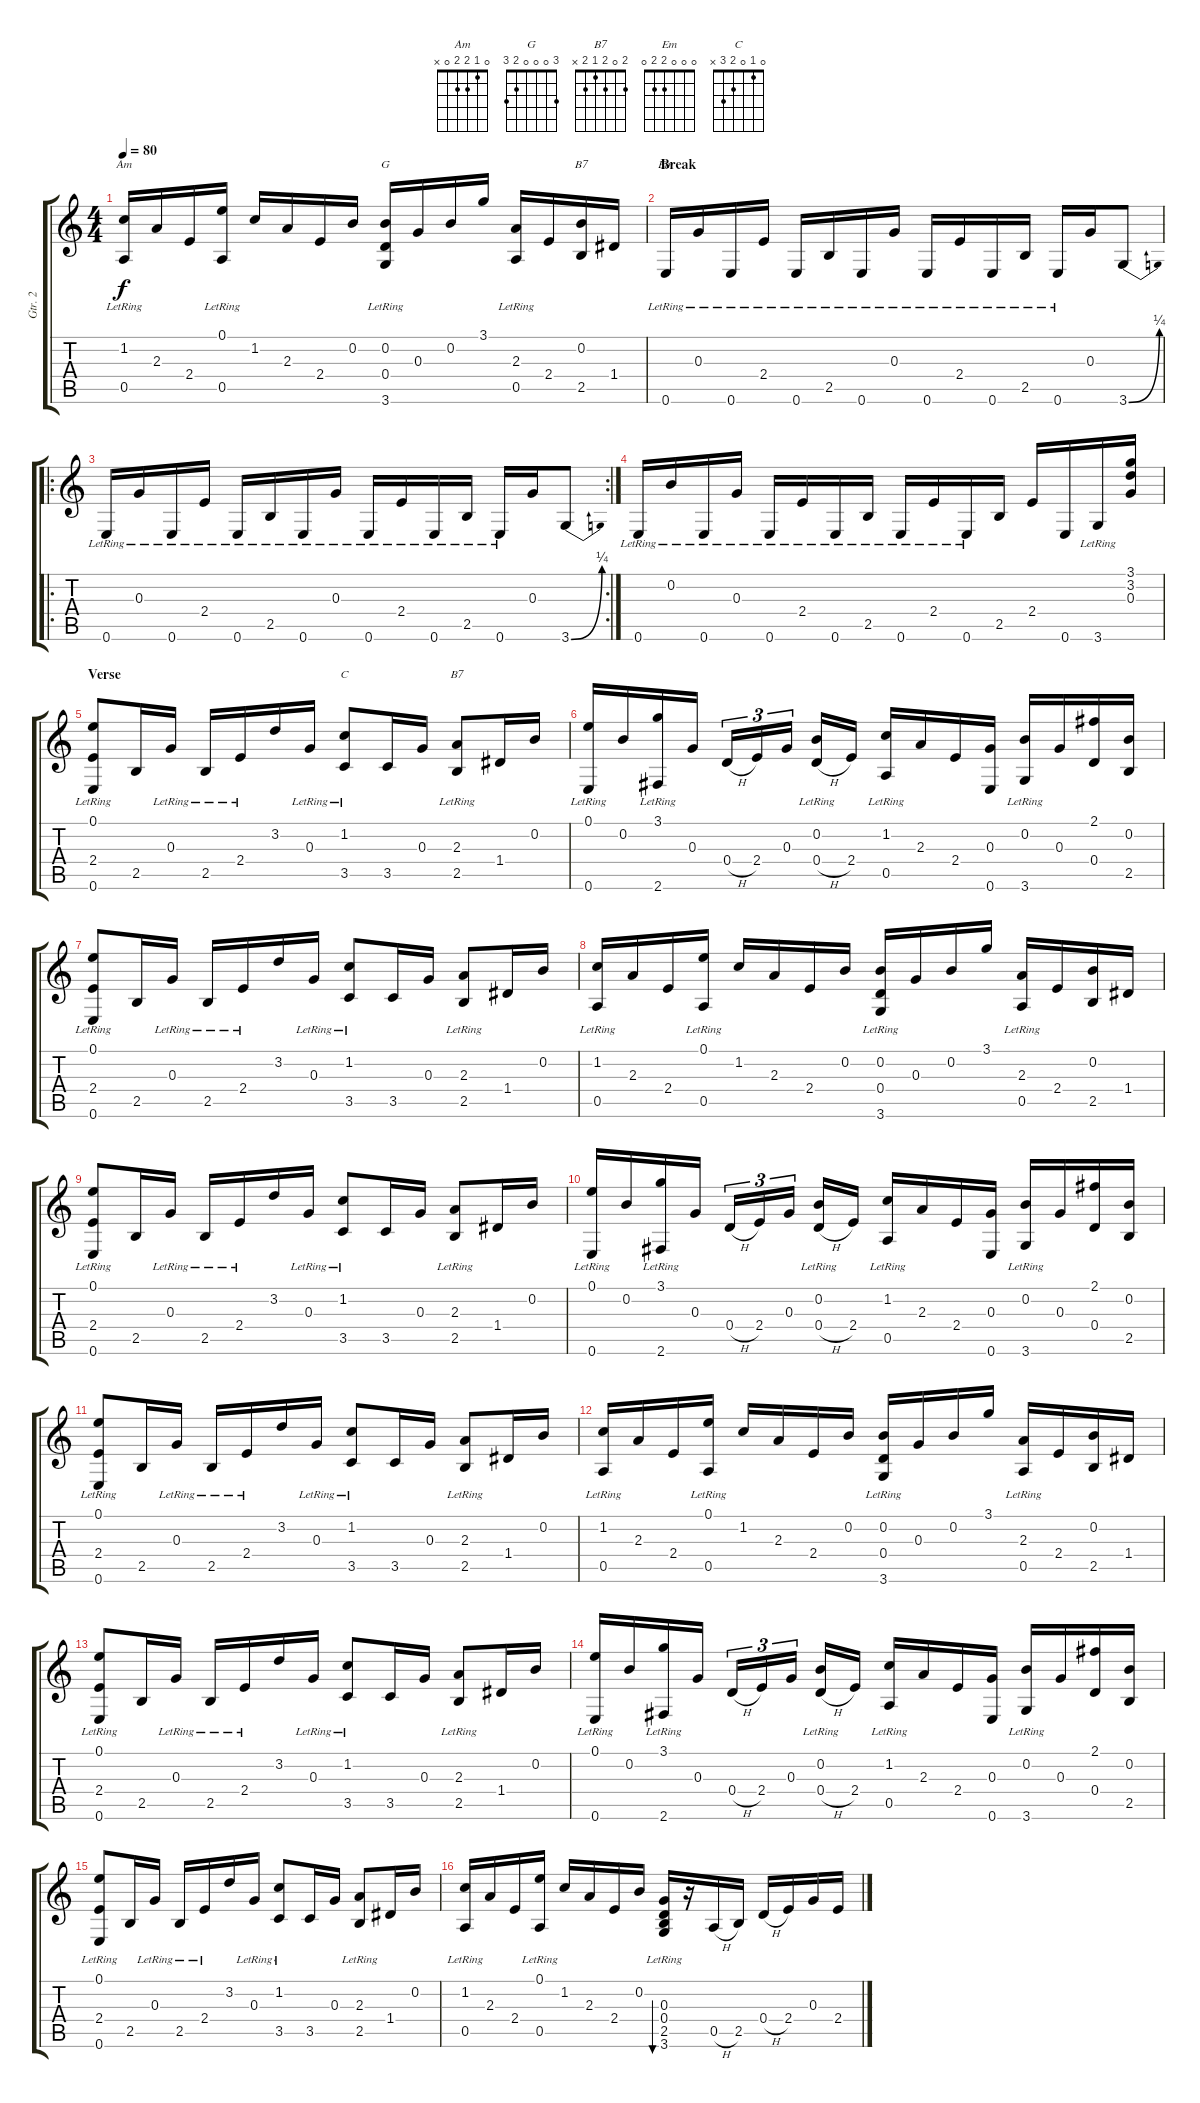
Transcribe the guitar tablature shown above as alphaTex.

\track ("Gtr. 2" "Gtr. 2") {instrument acousticguitarsteel}
\staff {score tabs}
\tuning (E4 B3 G3 D3 A2 E2) {hide}
\chord ("Am" 0 1 2 2 0 x)
\chord ("G" 3 0 0 0 2 3)
\chord ("B7" 2 0 2 1 0 2)
\chord ("Em" 0 0 0 2 2 0)
\chord ("C" 0 1 0 2 3 x)
\chord ("B7" 2 0 2 1 2 x)
\ts (4 4)
\tempo 80
\clef g2
\ks c
(1.2{lr} 0.5{lr}).16{ch "Am" dy f} 2.3.16 2.4.16 (0.1 0.5{lr}).16 1.2.16 2.3.16 2.4.16 0.2.16 (0.2 0.4{lr} 3.6{lr}).16{ch "G"} 0.3.16 0.2.16 3.1.16 (2.3 0.5{lr}).16 2.4.16 (0.2 2.5).16{ch "B7"} 1.4.16 |
\section ("" "Break")
0.6{lr}.16{ch "Em"} 0.3{lr}.16 0.6{lr}.16 2.4{lr}.16 0.6{lr}.16 2.5{lr}.16 0.6{lr}.16 0.3{lr}.16 0.6{lr}.16 2.4{lr}.16 0.6{lr}.16 2.5{lr}.16 0.6{lr}.16 0.3.16 3.6{be (bend 0 0 60 1)}.8 |
\ro
\rc 2
0.6{lr}.16 0.3{lr}.16 0.6{lr}.16 2.4{lr}.16 0.6{lr}.16 2.5{lr}.16 0.6{lr}.16 0.3{lr}.16 0.6{lr}.16 2.4{lr}.16 0.6{lr}.16 2.5{lr}.16 0.6{lr}.16 0.3.16 3.6{be (bend 0 0 60 1)}.8 |
0.6{lr}.16 0.2{lr}.16 0.6{lr}.16 0.3{lr}.16 0.6{lr}.16 2.4{lr}.16 0.6{lr}.16 2.5{lr}.16 0.6{lr}.16 2.4{lr}.16 0.6{lr}.16 2.5.16 2.4.16 0.6.16 3.6{lr}.16 (3.1 3.2 0.3).16 |
\section ("" "Verse")
(0.1{lr} 2.4 0.6{lr}).8 2.5.16 0.3{lr}.16 2.5{lr}.16 2.4{lr}.16 3.2.16 0.3{lr}.16 (1.2{lr} 3.5).8{ch "C"} 3.5.16 0.3.16 (2.3{lr} 2.5{lr}).8{ch "B7"} 1.4.16 0.2.16 |
(0.1 0.6{lr}).16 0.2.16 (3.1 2.6{lr}).16 0.3.16 0.4{h}.16{tu (3 2)} 2.4.16{tu (3 2)} 0.3.16{tu (3 2)} (0.2{lr} 0.4{h}).16 2.4.16 (1.2 0.5{lr}).16 2.3.16 2.4.16 (0.3 0.6).16 (0.2 3.6{lr}).16 0.3.16 (2.1 0.4).16 (0.2 2.5).16 |
(0.1{lr} 2.4 0.6{lr}).8 2.5.16 0.3{lr}.16 2.5{lr}.16 2.4{lr}.16 3.2.16 0.3{lr}.16 (1.2{lr} 3.5).8 3.5.16 0.3.16 (2.3{lr} 2.5{lr}).8 1.4.16 0.2.16 |
(1.2{lr} 0.5{lr}).16 2.3.16 2.4.16 (0.1 0.5{lr}).16 1.2.16 2.3.16 2.4.16 0.2.16 (0.2 0.4{lr} 3.6{lr}).16 0.3.16 0.2.16 3.1.16 (2.3 0.5{lr}).16 2.4.16 (0.2 2.5).16 1.4.16 |
(0.1{lr} 2.4 0.6{lr}).8 2.5.16 0.3{lr}.16 2.5{lr}.16 2.4{lr}.16 3.2.16 0.3{lr}.16 (1.2{lr} 3.5).8 3.5.16 0.3.16 (2.3{lr} 2.5{lr}).8 1.4.16 0.2.16 |
(0.1 0.6{lr}).16 0.2.16 (3.1 2.6{lr}).16 0.3.16 0.4{h}.16{tu (3 2)} 2.4.16{tu (3 2)} 0.3.16{tu (3 2)} (0.2{lr} 0.4{h}).16 2.4.16 (1.2 0.5{lr}).16 2.3.16 2.4.16 (0.3 0.6).16 (0.2 3.6{lr}).16 0.3.16 (2.1 0.4).16 (0.2 2.5).16 |
(0.1{lr} 2.4 0.6{lr}).8 2.5.16 0.3{lr}.16 2.5{lr}.16 2.4{lr}.16 3.2.16 0.3{lr}.16 (1.2{lr} 3.5).8 3.5.16 0.3.16 (2.3{lr} 2.5{lr}).8 1.4.16 0.2.16 |
(1.2{lr} 0.5{lr}).16 2.3.16 2.4.16 (0.1 0.5{lr}).16 1.2.16 2.3.16 2.4.16 0.2.16 (0.2 0.4{lr} 3.6{lr}).16 0.3.16 0.2.16 3.1.16 (2.3 0.5{lr}).16 2.4.16 (0.2 2.5).16 1.4.16 |
(0.1{lr} 2.4 0.6{lr}).8 2.5.16 0.3{lr}.16 2.5{lr}.16 2.4{lr}.16 3.2.16 0.3{lr}.16 (1.2{lr} 3.5).8 3.5.16 0.3.16 (2.3{lr} 2.5{lr}).8 1.4.16 0.2.16 |
(0.1 0.6{lr}).16 0.2.16 (3.1 2.6{lr}).16 0.3.16 0.4{h}.16{tu (3 2)} 2.4.16{tu (3 2)} 0.3.16{tu (3 2)} (0.2{lr} 0.4{h}).16 2.4.16 (1.2 0.5{lr}).16 2.3.16 2.4.16 (0.3 0.6).16 (0.2 3.6{lr}).16 0.3.16 (2.1 0.4).16 (0.2 2.5).16 |
(0.1{lr} 2.4 0.6{lr}).8 2.5.16 0.3{lr}.16 2.5{lr}.16 2.4{lr}.16 3.2.16 0.3{lr}.16 (1.2{lr} 3.5).8 3.5.16 0.3.16 (2.3{lr} 2.5{lr}).8 1.4.16 0.2.16 |
(1.2{lr} 0.5{lr}).16 2.3.16 2.4.16 (0.1 0.5{lr}).16 1.2.16 2.3.16 2.4.16 0.2.16 (0.3 0.4{lr} 2.5 3.6{lr}).16{bu 30} r.16 0.5{h}.16 2.5.16 0.4{h}.16 2.4.16 0.3.16 2.4.16
